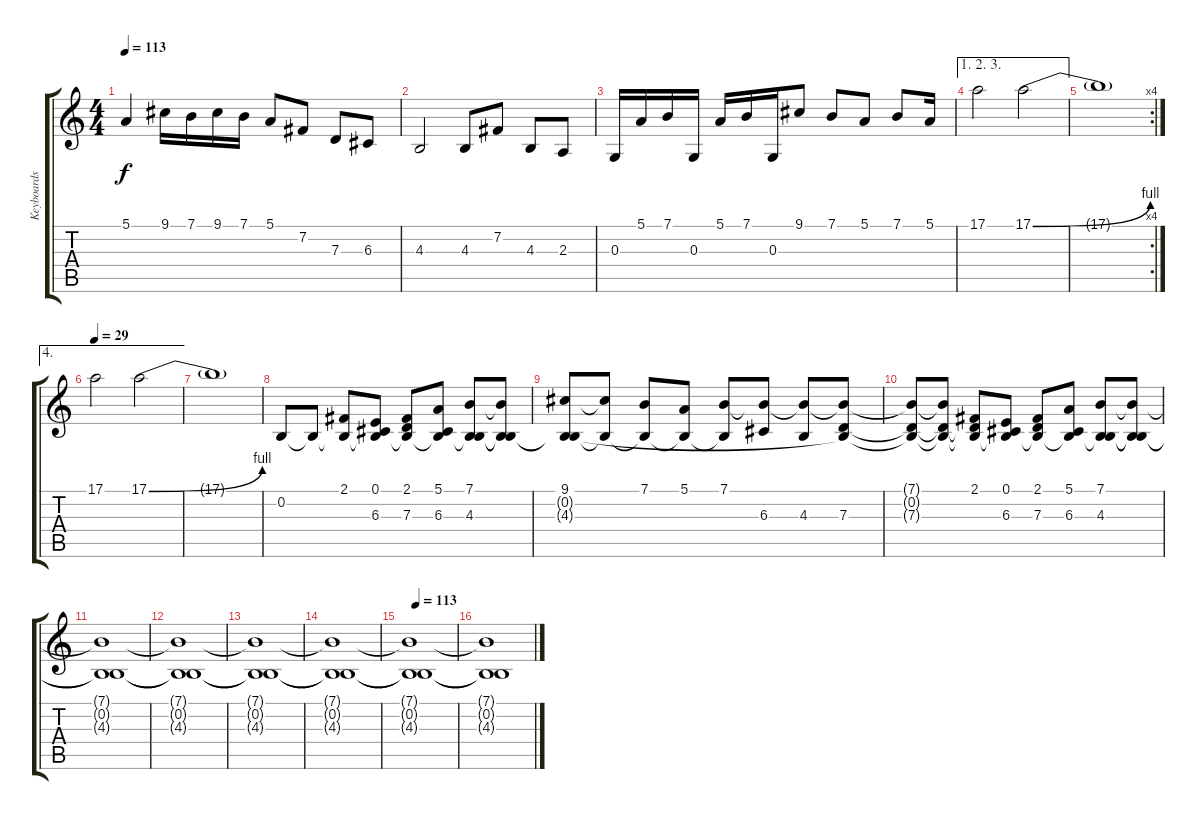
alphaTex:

\track ("Keyboards" "Keyboards") {instrument lead2sawtooth}
\staff {score tabs}
\tuning (E4 B3 G3 D3 A2 E2) {hide}
\ts (4 4)
\tempo 113
\clef g2
\ks c
5.1.4{dy f} 9.1.16 7.1.16 9.1.16 7.1.16 5.1.8 7.2.8 7.3.8 6.3.8 |
4.3.2 4.3.8 7.2.8 4.3.8 2.3.8 |
0.3.16 5.1.16 7.1.16 0.3.16 5.1.16 7.1.16 0.3.16 9.1.8 7.1.8 5.1.8 7.1.8 5.1.16 |
\ae (1 2 3)
17.1.2 17.1{be (bend 0 0 60 4)}.2 |
\rc 4
17.1{t}.1 |
\ae 4
\tempo 29
17.1.2 17.1{be (bend 0 0 60 4)}.2 |
17.1{t}.1 |
0.2.8{instrument stringensemble1} 0.2{t}.8 (2.1 0.2{t}).8 (0.1 0.2{t} 6.3).8 (2.1 0.2{t} 7.3).8 (5.1 0.2{t} 6.3).8 (7.1 0.2{t} 4.3).8 (7.1{t} 0.2{t} 4.3{t}).8 |
(9.1 0.2{t} 4.3{t}).8 (9.1{t} 4.3{t}).8 (7.1 4.3{t}).8 (5.1 4.3{t}).8 (7.1 4.3{t}).8 (7.1{t} 6.3).8 (7.1{t} 4.3).8 (7.1{t} 0.2{t} 7.3).8 |
(7.1{t} 0.2{t} 7.3{t}).8{instrument stringensemble1} (7.1{t} 0.2{t} 7.3{t}).8 (2.1 0.2{t} 7.3{t}).8 (0.1 0.2{t} 6.3).8 (2.1 0.2{t} 7.3).8 (5.1 0.2{t} 6.3).8 (7.1 0.2{t} 4.3).8 (7.1{t} 0.2{t} 4.3{t}).8 |
(7.1{t} 0.2{t} 4.3{t}).1{volume 10} |
(7.1{t} 0.2{t} 4.3{t}).1 |
(7.1{t} 0.2{t} 4.3{t}).1 |
(7.1{t} 0.2{t} 4.3{t}).1 |
\tempo 113
(7.1{t} 0.2{t} 4.3{t}).1 |
(7.1{t} 0.2{t} 4.3{t}).1
